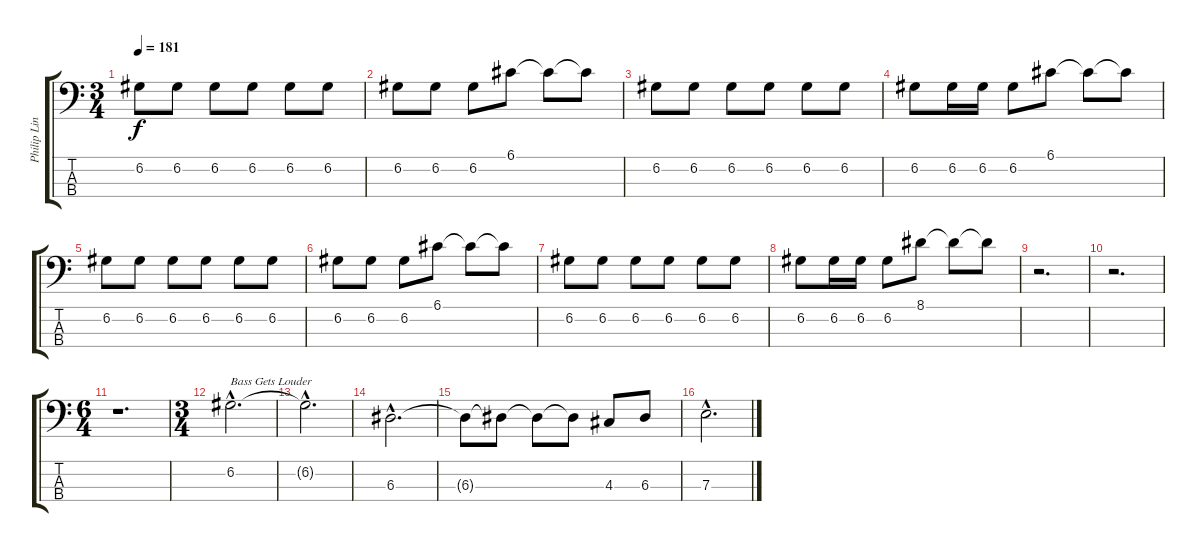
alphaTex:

\track ("Philip Linnot" "Philip Lin") {instrument electricbasspick}
\staff {score tabs}
\tuning (G2 D2 A1 E1) {hide}
\ts (3 4)
\tempo 181
\clef f4
\ks c
6.2.8{dy f} 6.2.8 6.2.8 6.2.8 6.2.8 6.2.8 |
6.2.8 6.2.8 6.2.8 6.1.8 6.1{t}.8 6.1{t}.8 |
6.2.8 6.2.8 6.2.8 6.2.8 6.2.8 6.2.8 |
6.2.8 6.2.16 6.2.16 6.2.8 6.1.8 6.1{t}.8 6.1{t}.8 |
6.2.8 6.2.8 6.2.8 6.2.8 6.2.8 6.2.8 |
6.2.8 6.2.8 6.2.8 6.1.8 6.1{t}.8 6.1{t}.8 |
6.2.8 6.2.8 6.2.8 6.2.8 6.2.8 6.2.8 |
6.2.8 6.2.16 6.2.16 6.2.8 8.1.8 8.1{t}.8 8.1{t}.8 |
r.2{d} |
r.2{d} |
\ts (6 4)
r.1{d} |
\ts (3 4)
6.2{hac}.2{d txt "Bass Gets Louder" volume 16} |
6.2{hac t}.2{d} |
6.3{hac}.2{d} |
6.3{t}.8 6.3{t}.8 6.3{t}.8 6.3{t}.8 4.3.8 6.3.8 |
7.3{hac}.2{d}
